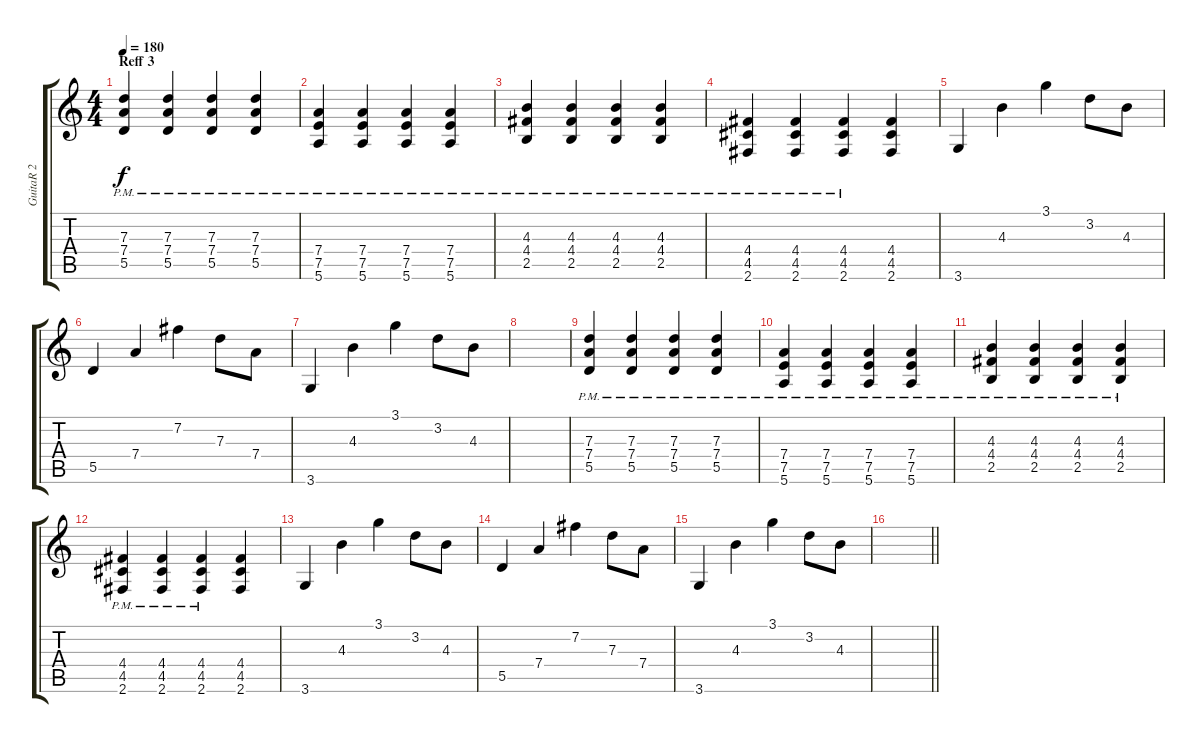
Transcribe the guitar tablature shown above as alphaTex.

\track ("GuitaR 2" "GuitaR 2") {instrument overdrivenguitar}
\staff {score tabs}
\tuning (E4 B3 G3 D3 A2 E2) {hide}
\ts (4 4)
\section ("" "Reff 3")
\tempo 180
\clef g2
\ks c
(7.3{pm} 7.4{pm} 5.5{pm}).4{dy f} (7.3{pm} 7.4{pm} 5.5{pm}).4 (7.3{pm} 7.4{pm} 5.5{pm}).4 (7.3{pm} 7.4{pm} 5.5{pm}).4 |
(7.4{pm} 7.5{pm} 5.6{pm}).4 (7.4{pm} 7.5{pm} 5.6{pm}).4 (7.4{pm} 7.5{pm} 5.6{pm}).4 (7.4{pm} 7.5{pm} 5.6{pm}).4 |
(4.3{pm} 4.4{pm} 2.5{pm}).4 (4.3{pm} 4.4{pm} 2.5{pm}).4 (4.3{pm} 4.4{pm} 2.5{pm}).4 (4.3{pm} 4.4{pm} 2.5{pm}).4 |
(4.4{pm} 4.5{pm} 2.6{pm}).4 (4.4{pm} 4.5{pm} 2.6{pm}).4 (4.4{pm} 4.5{pm} 2.6{pm}).4 (4.4 4.5 2.6).4 |
3.6.4 4.3.4 3.1.4 3.2.8 4.3.8 |
5.5.4 7.4.4 7.2.4 7.3.8 7.4.8 |
3.6.4 4.3.4 3.1.4 3.2.8 4.3.8 |
|
(7.3{pm} 7.4{pm} 5.5{pm}).4 (7.3{pm} 7.4{pm} 5.5{pm}).4 (7.3{pm} 7.4{pm} 5.5{pm}).4 (7.3{pm} 7.4{pm} 5.5{pm}).4 |
(7.4{pm} 7.5{pm} 5.6{pm}).4 (7.4{pm} 7.5{pm} 5.6{pm}).4 (7.4{pm} 7.5{pm} 5.6{pm}).4 (7.4{pm} 7.5{pm} 5.6{pm}).4 |
(4.3{pm} 4.4{pm} 2.5{pm}).4 (4.3{pm} 4.4{pm} 2.5{pm}).4 (4.3{pm} 4.4{pm} 2.5{pm}).4 (4.3{pm} 4.4{pm} 2.5{pm}).4 |
(4.4{pm} 4.5{pm} 2.6{pm}).4 (4.4{pm} 4.5{pm} 2.6{pm}).4 (4.4{pm} 4.5{pm} 2.6{pm}).4 (4.4 4.5 2.6).4 |
3.6.4 4.3.4 3.1.4 3.2.8 4.3.8 |
5.5.4 7.4.4 7.2.4 7.3.8 7.4.8 |
3.6.4 4.3.4 3.1.4 3.2.8 4.3.8 |
\barLineRight lightlight
